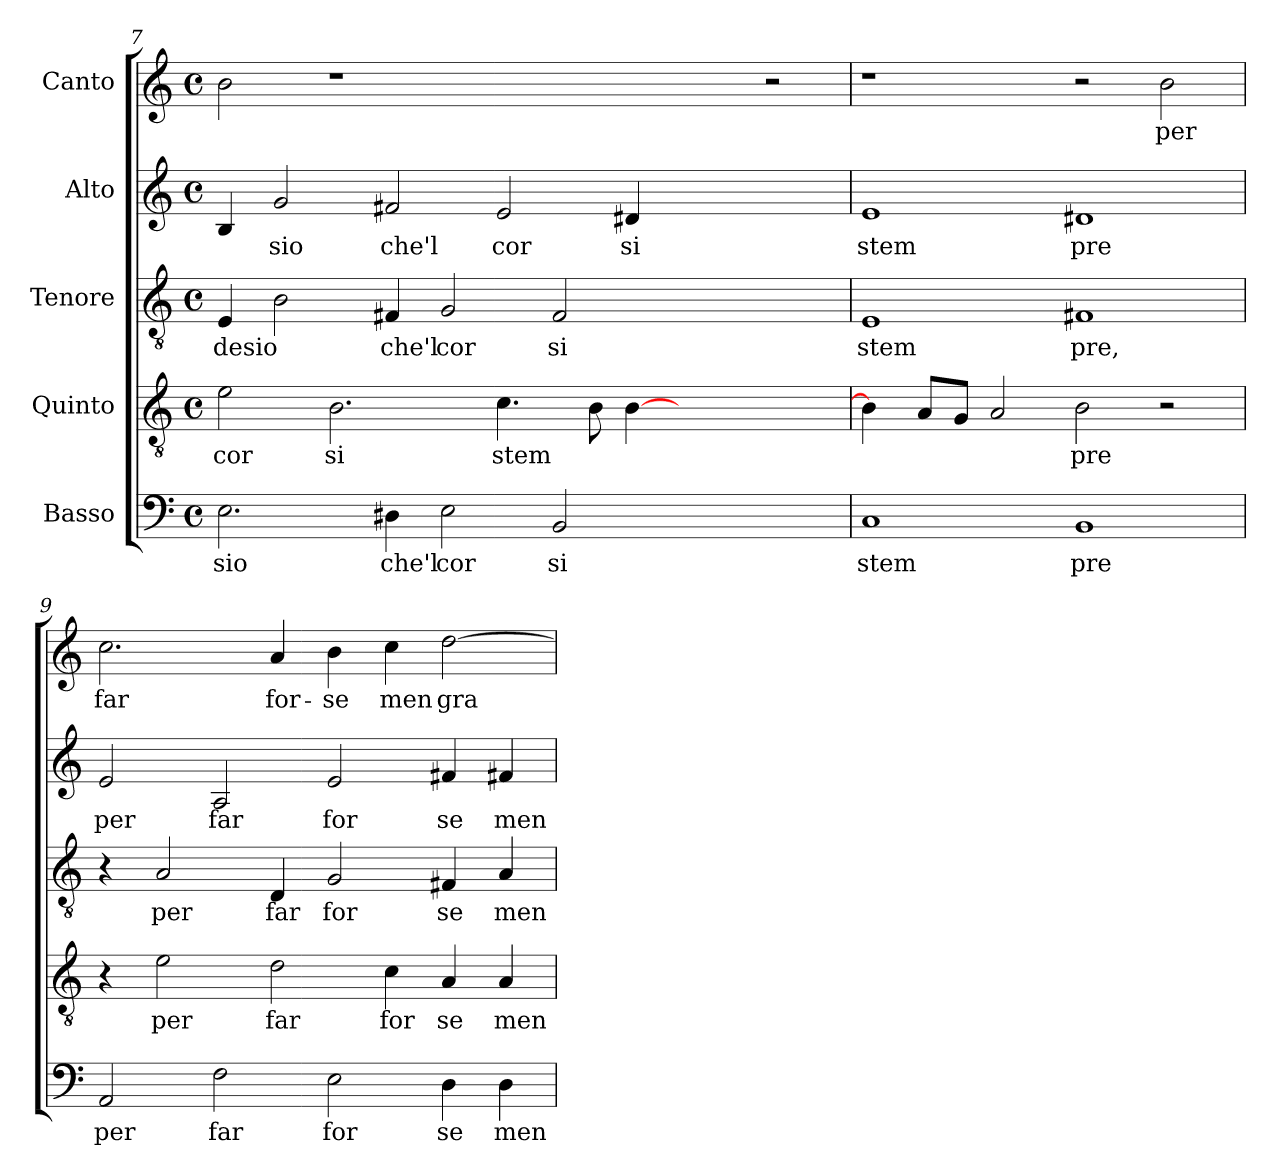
**kern	**text	**kern	**text	**kern	**text	**kern	**text	**kern	**text
*part5	*part5	*part4	*part4	*part3	*part3	*part2	*part2	*part1	*part1
*staff5	*staff5	*staff4	*staff4	*staff3	*staff3	*staff2	*staff2	*staff1	*staff1
*I"Basso	*	*I"Quinto	*	*I"Tenore	*	*I"Alto	*	*I"Canto	*
*clefF4	*	*clefGv2	*	*clefGv2	*	*clefG2	*	*clefG2	*
*M4/4	*	*M4/4	*	*M4/4	*	*M4/4	*	*M4/4	*
*met(c)	*	*met(c)	*	*met(c)	*	*met(c)	*	*met(c)	*
=7	=7	=7	=7	=7	=7	=7	=7	=7	=7
!	!LO:LY:b:cj	!	!LO:LY:b:cj	!	!LO:LY:b	!	!	!	!
2.E\	sio	2e\	cor	4E/	desio	4B/	.	2b\	.
!	!	!	!	!	!	!	!LO:LY:b:cj	!	!
.	.	.	.	2B\	.	2g/	sio	.	.
!	!	!	!LO:LY:b:cj	!	!	!	!	!LO:N:vis=1	!
.	.	2.B\	si	.	.	.	.	0r	.
!	!LO:LY:b:cj	!	!	!	!LO:LY:b:cj	!	!LO:LY:b:cj	!	!
4D#X\	che'l	.	.	4F#X/	che'l	2f#X/	che'l	.	.
!	!LO:LY:b:cj	!	!	!	!LO:LY:b:cj	!	!	!	!
2E\	cor	.	.	2G/	cor	.	.	.	.
!	!	!	!LO:LY:b	!	!	!	!LO:LY:b:cj	!	!
.	.	4.c\	stem	.	.	2e/	cor	.	.
!	!LO:LY:b:cj	!	!	!	!LO:LY:b:cj	!	!	!	!
2BB/	si	.	.	2F#/	si	.	.	.	.
.	.	8B\	.	.	.	.	.	.	.
!	!	!	!	!	!	!	!LO:LY:b:cj	!	!
.	.	[>4B\	.	.	.	4d#X/	si	.	.
1ryy	.	1ryy	.	1ryy	.	1ryy	.	.	.
.	.	.	.	.	.	.	.	2r	.
=8	=8	=8	=8	=8	=8	=8	=8	=8	=8
!	!LO:LY:b:cj	!	!	!	!LO:LY:b:cj	!	!LO:LY:b:cj	!	!
1C	stem	4B\]	.	1E	stem	1e	stem	1r	.
.	.	8A/L	.	.	.	.	.	.	.
.	.	8G/J	.	.	.	.	.	.	.
.	.	2A/	.	.	.	.	.	.	.
!	!LO:LY:b:cj	!	!LO:LY:b:cj	!	!LO:LY:b:cj	!	!LO:LY:b:cj	!	!
1BB	pre	2B\	pre	1F#X	pre,	1d#X	pre	2r	.
!	!	!	!	!	!	!	!	!	!LO:LY:b:cj
.	.	2r	.	.	.	.	.	2b\	per
=9	=9	=9	=9	=9	=9	=9	=9	=9	=9
!	!LO:LY:b:cj	!	!	!	!	!	!LO:LY:b:cj	!	!LO:LY:b:cj
2AA/	per	4r	.	4r	.	2e/	per	2.cc\	far
!	!	!	!LO:LY:b:cj	!	!LO:LY:b:cj	!	!	!	!
.	.	2e\	per	2A/	per	.	.	.	.
!	!LO:LY:b:cj	!	!	!	!	!	!LO:LY:b:cj	!	!
2F\	far	.	.	.	.	2A/	far	.	.
!	!	!	!LO:LY:b:cj	!	!LO:LY:b:cj	!	!	!	!LO:LY:b:cj
.	.	2d\	far	4D/	far	.	.	4a/	for-
!	!LO:LY:b:cj	!	!	!	!LO:LY:b:cj	!	!LO:LY:b:cj	!	!LO:LY:b:cj
2E\	for	.	.	2G/	for	2e/	for	4b\	-se
!	!	!	!LO:LY:b:cj	!	!	!	!	!	!LO:LY:b:cj
.	.	4c\	for	.	.	.	.	4cc\	men
!	!LO:LY:b:cj	!	!LO:LY:b:cj	!	!LO:LY:b:cj	!	!LO:LY:b:cj	!	!LO:LY:b
4D\	se	4A/	se	4F#X/	se	4f#/	se	[>2dd\	gra-
!	!LO:LY:b:cj	!	!LO:LY:b:cj	!	!LO:LY:b:cj	!	!LO:LY:b:cj	!	!
4D\	men	4A/	men	4A/	men	4f#X/	men	.	.
=	=	=	=	=	=	=	=	=	=
*-	*-	*-	*-	*-	*-	*-	*-	*-	*-
